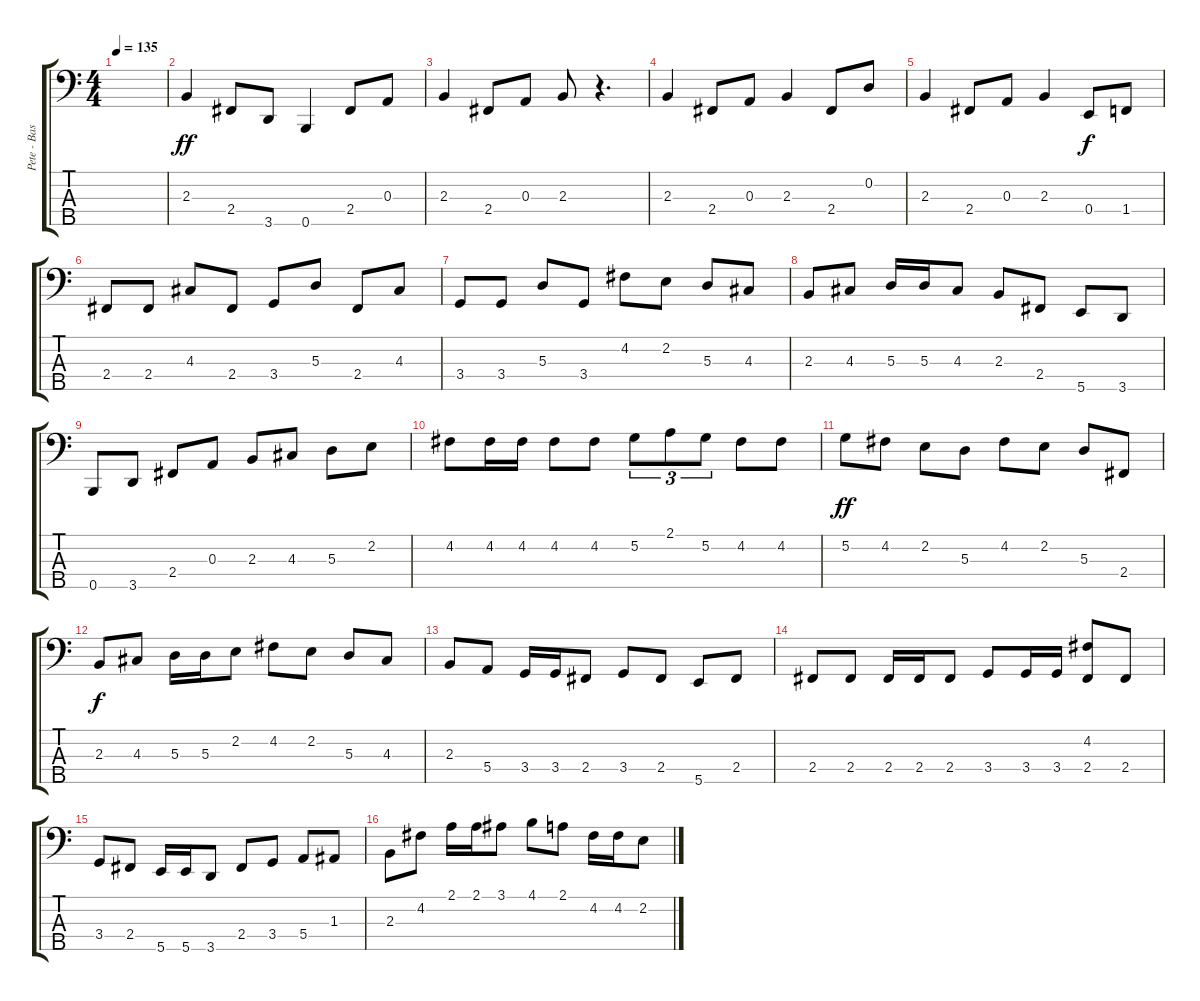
\track ("Pete - Bass" "Pete - Bas") {instrument electricbassfinger}
\staff {score tabs}
\tuning (G2 D2 A1 E1 B0) {hide}
\ts (4 4)
\tempo 135
\clef f4
\ks c
|
2.3.4{dy ff} 2.4.8 3.5.8 0.5.4 2.4.8 0.3.8 |
2.3.4 2.4.8 0.3.8 2.3.8 r.4{d} |
2.3.4 2.4.8 0.3.8 2.3.4 2.4.8 0.2.8 |
2.3.4 2.4.8 0.3.8 2.3.4 0.4.8{dy f} 1.4.8 |
2.4.8 2.4.8 4.3.8 2.4.8 3.4.8 5.3.8 2.4.8 4.3.8 |
3.4.8 3.4.8 5.3.8 3.4.8 4.2.8 2.2.8 5.3.8 4.3.8 |
2.3.8 4.3.8 5.3.16 5.3.16 4.3.8 2.3.8 2.4.8 5.5.8 3.5.8 |
0.5.8 3.5.8 2.4.8 0.3.8 2.3.8 4.3.8 5.3.8 2.2.8 |
4.2.8 4.2.16 4.2.16 4.2.8 4.2.8 5.2.8{tu (3 2)} 2.1.8{tu (3 2)} 5.2.8{tu (3 2)} 4.2.8 4.2.8 |
5.2.8{dy ff} 4.2.8 2.2.8 5.3.8 4.2.8 2.2.8 5.3.8 2.4.8 |
2.3.8{dy f} 4.3.8 5.3.16 5.3.16 2.2.8 4.2.8 2.2.8 5.3.8 4.3.8 |
2.3.8 5.4.8 3.4.16 3.4.16 2.4.8 3.4.8 2.4.8 5.5.8 2.4.8 |
2.4.8 2.4.8 2.4.16 2.4.16 2.4.8 3.4.8 3.4.16 3.4.16 (4.2 2.4).8 2.4.8 |
3.4.8 2.4.8 5.5.16 5.5.16 3.5.8 2.4.8 3.4.8 5.4.8 1.3.8 |
2.3.8 4.2.8 2.1.16 2.1.16 3.1.8 4.1.8 2.1.8 4.2.16 4.2.16 2.2.8
